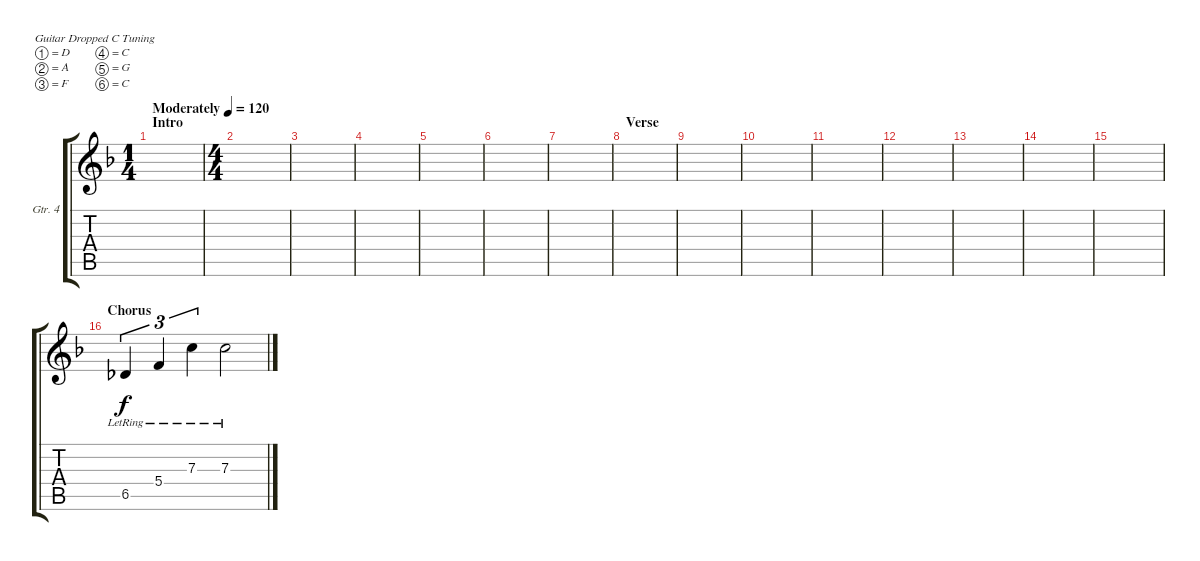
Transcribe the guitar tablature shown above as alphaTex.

\defaultSystemsLayout 4
\bracketExtendMode groupsimilarinstruments
\firstSystemTrackNameOrientation horizontal
\otherSystemsTrackNameOrientation horizontal
\track ("Electric Guitar" "Gtr. 4") {instrument distortionguitar}
\staff {score tabs}
\tuning (D4 A3 F3 C3 G2 C2)
\ts (1 4)
\section ("" "Intro")
\tempo (120 "Moderately")
\clef g2
\ks f
|
\ts (4 4)
|
|
|
|
|
|
\section ("" "Verse")
|
|
|
|
|
|
|
|
\section ("" "Chorus")
6.5{lr}.4{tu (3 2)} 5.4{lr}.4{tu (3 2)} 7.3{lr}.4{tu (3 2)} 7.3{lr}.2
